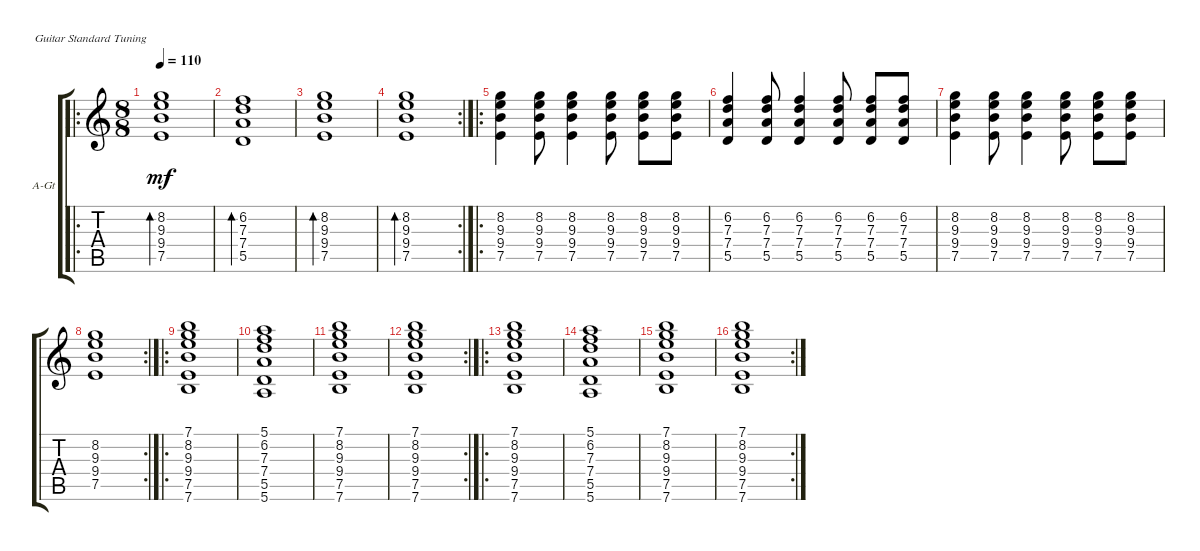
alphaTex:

\bracketExtendMode groupsimilarinstruments
\firstSystemTrackNameOrientation horizontal
\otherSystemsTrackNameOrientation horizontal
\track ("Андрей(Clean)" "А-Gt") {instrument electricguitarclean}
\staff {score tabs}
\tuning (E4 B3 G3 D3 A2 E2)
\ro
\ts (8 8)
\tempo 110
\clef g2
\scale
0.485477
\ks c
(7.5 9.4 9.3 8.2).1{bd 79 dy mf instrument electricguitarclean} |
\scale
0.257261 (5.5 7.4 7.3 6.2).1{bd 79} |
\scale
0.257261 (7.5 9.4 9.3 8.2).1{bd 70} |
\rc 2
(7.5 9.4 9.3 8.2).1{bd 70} |
\ro
(7.5 9.4 9.3 8.2).4 (7.5 9.4 9.3 8.2).8 (7.5 9.4 9.3 8.2).4 (7.5 9.4 9.3 8.2).8 (7.5 9.4 9.3 8.2).8 (7.5 9.4 9.3 8.2).8 |
(5.5 7.4 7.3 6.2).4 (5.5 7.4 7.3 6.2).8 (5.5 7.4 7.3 6.2).4 (5.5 7.4 7.3 6.2).8 (5.5 7.4 7.3 6.2).8 (5.5 7.4 7.3 6.2).8 |
(7.5 9.4 9.3 8.2).4 (7.5 9.4 9.3 8.2).8 (7.5 9.4 9.3 8.2).4 (7.5 9.4 9.3 8.2).8 (7.5 9.4 9.3 8.2).8 (7.5 9.4 9.3 8.2).8 |
\rc 2
(7.5 9.4 9.3 8.2).1 |
\ro
(7.5 9.4 9.3 8.2 7.1 7.6).1 |
(5.5 7.4 7.3 6.2 5.1 5.6).1 |
(7.5 9.4 9.3 8.2 7.1 7.6).1 |
\rc 2
(7.5 9.4 9.3 8.2 7.1 7.6).1 |
\ro
(7.5 9.4 9.3 8.2 7.1 7.6).1 |
(5.5 7.4 7.3 6.2 5.1 5.6).1 |
(7.5 9.4 9.3 8.2 7.1 7.6).1 |
\rc 2
(7.5 9.4 9.3 8.2 7.1 7.6).1
